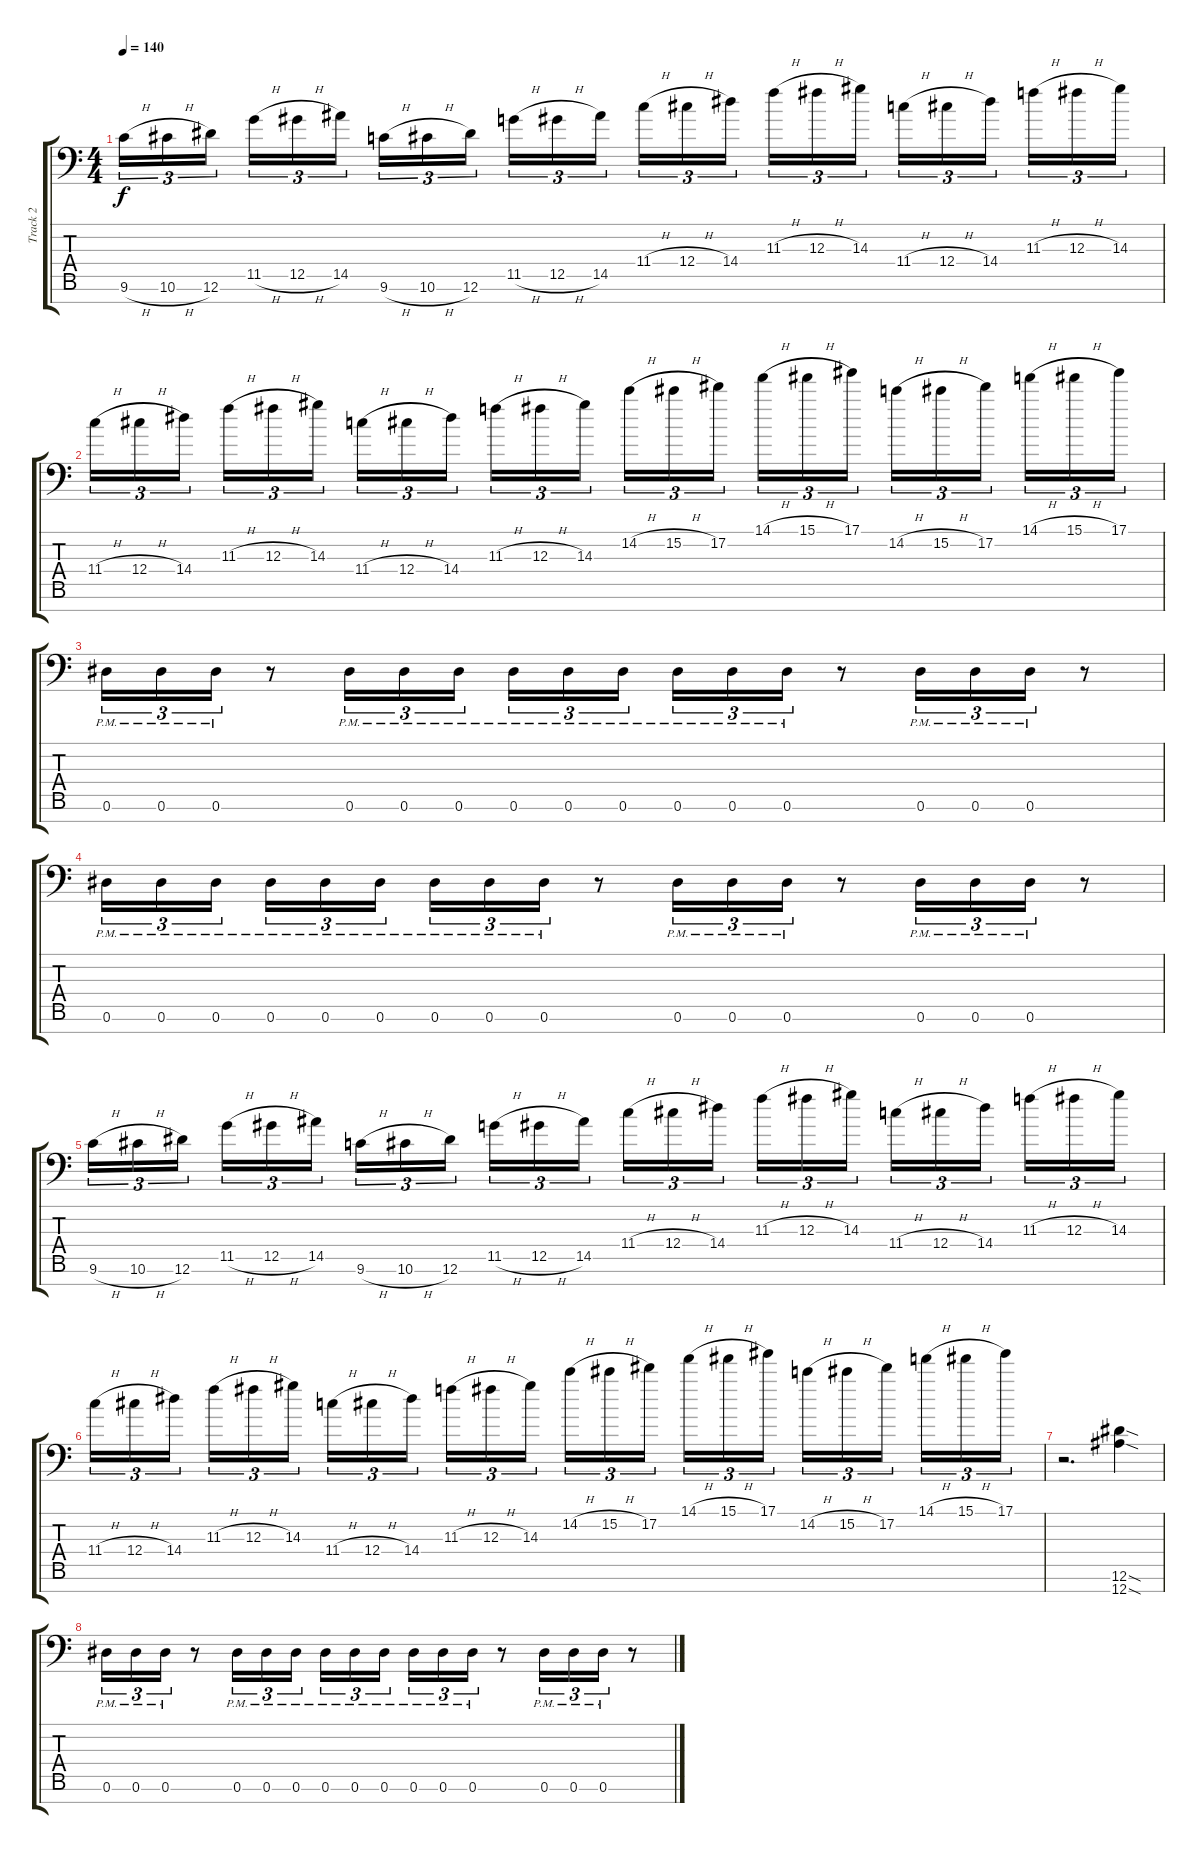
\track ("Track 2" "Track 2") {instrument overdrivenguitar}
\staff {score tabs}
\tuning (Eb4 Bb3 Gb3 Db3 Ab2 Eb2 Bb1) {hide}
\ts (4 4)
\tempo 140
\clef f4
\ks c
9.6{h}.16{tu (3 2) dy f} 10.6{h}.16{tu (3 2)} 12.6.16{tu (3 2) beam splitsecondary} 11.5{h}.16{tu (3 2)} 12.5{h}.16{tu (3 2)} 14.5.16{tu (3 2)} 9.6{h}.16{tu (3 2)} 10.6{h}.16{tu (3 2)} 12.6.16{tu (3 2) beam splitsecondary} 11.5{h}.16{tu (3 2)} 12.5{h}.16{tu (3 2)} 14.5.16{tu (3 2)} 11.4{h}.16{tu (3 2)} 12.4{h}.16{tu (3 2)} 14.4.16{tu (3 2) beam splitsecondary} 11.3{h}.16{tu (3 2)} 12.3{h}.16{tu (3 2)} 14.3.16{tu (3 2)} 11.4{h}.16{tu (3 2)} 12.4{h}.16{tu (3 2)} 14.4.16{tu (3 2) beam splitsecondary} 11.3{h}.16{tu (3 2)} 12.3{h}.16{tu (3 2)} 14.3.16{tu (3 2)} |
11.4{h}.16{tu (3 2)} 12.4{h}.16{tu (3 2)} 14.4.16{tu (3 2) beam splitsecondary} 11.3{h}.16{tu (3 2)} 12.3{h}.16{tu (3 2)} 14.3.16{tu (3 2)} 11.4{h}.16{tu (3 2)} 12.4{h}.16{tu (3 2)} 14.4.16{tu (3 2) beam splitsecondary} 11.3{h}.16{tu (3 2)} 12.3{h}.16{tu (3 2)} 14.3.16{tu (3 2)} 14.2{h}.16{tu (3 2)} 15.2{h}.16{tu (3 2)} 17.2.16{tu (3 2) beam splitsecondary} 14.1{h}.16{tu (3 2)} 15.1{h}.16{tu (3 2)} 17.1.16{tu (3 2)} 14.2{h}.16{tu (3 2)} 15.2{h}.16{tu (3 2)} 17.2.16{tu (3 2) beam splitsecondary} 14.1{h}.16{tu (3 2)} 15.1{h}.16{tu (3 2)} 17.1.16{tu (3 2)} |
0.6{pm}.16{tu (3 2)} 0.6{pm}.16{tu (3 2)} 0.6{pm}.16{tu (3 2)} r.8 0.6{pm}.16{tu (3 2)} 0.6{pm}.16{tu (3 2)} 0.6{pm}.16{tu (3 2) beam splitsecondary} 0.6{pm}.16{tu (3 2)} 0.6{pm}.16{tu (3 2)} 0.6{pm}.16{tu (3 2)} 0.6{pm}.16{tu (3 2)} 0.6{pm}.16{tu (3 2)} 0.6{pm}.16{tu (3 2)} r.8 0.6{pm}.16{tu (3 2)} 0.6{pm}.16{tu (3 2)} 0.6{pm}.16{tu (3 2)} r.8 |
0.6{pm}.16{tu (3 2)} 0.6{pm}.16{tu (3 2)} 0.6{pm}.16{tu (3 2) beam splitsecondary} 0.6{pm}.16{tu (3 2)} 0.6{pm}.16{tu (3 2)} 0.6{pm}.16{tu (3 2)} 0.6{pm}.16{tu (3 2)} 0.6{pm}.16{tu (3 2)} 0.6{pm}.16{tu (3 2)} r.8 0.6{pm}.16{tu (3 2)} 0.6{pm}.16{tu (3 2)} 0.6{pm}.16{tu (3 2)} r.8 0.6{pm}.16{tu (3 2)} 0.6{pm}.16{tu (3 2)} 0.6{pm}.16{tu (3 2)} r.8 |
9.6{h}.16{tu (3 2)} 10.6{h}.16{tu (3 2)} 12.6.16{tu (3 2) beam splitsecondary} 11.5{h}.16{tu (3 2)} 12.5{h}.16{tu (3 2)} 14.5.16{tu (3 2)} 9.6{h}.16{tu (3 2)} 10.6{h}.16{tu (3 2)} 12.6.16{tu (3 2) beam splitsecondary} 11.5{h}.16{tu (3 2)} 12.5{h}.16{tu (3 2)} 14.5.16{tu (3 2)} 11.4{h}.16{tu (3 2)} 12.4{h}.16{tu (3 2)} 14.4.16{tu (3 2) beam splitsecondary} 11.3{h}.16{tu (3 2)} 12.3{h}.16{tu (3 2)} 14.3.16{tu (3 2)} 11.4{h}.16{tu (3 2)} 12.4{h}.16{tu (3 2)} 14.4.16{tu (3 2) beam splitsecondary} 11.3{h}.16{tu (3 2)} 12.3{h}.16{tu (3 2)} 14.3.16{tu (3 2)} |
11.4{h}.16{tu (3 2)} 12.4{h}.16{tu (3 2)} 14.4.16{tu (3 2) beam splitsecondary} 11.3{h}.16{tu (3 2)} 12.3{h}.16{tu (3 2)} 14.3.16{tu (3 2)} 11.4{h}.16{tu (3 2)} 12.4{h}.16{tu (3 2)} 14.4.16{tu (3 2) beam splitsecondary} 11.3{h}.16{tu (3 2)} 12.3{h}.16{tu (3 2)} 14.3.16{tu (3 2)} 14.2{h}.16{tu (3 2)} 15.2{h}.16{tu (3 2)} 17.2.16{tu (3 2) beam splitsecondary} 14.1{h}.16{tu (3 2)} 15.1{h}.16{tu (3 2)} 17.1.16{tu (3 2)} 14.2{h}.16{tu (3 2)} 15.2{h}.16{tu (3 2)} 17.2.16{tu (3 2) beam splitsecondary} 14.1{h}.16{tu (3 2)} 15.1{h}.16{tu (3 2)} 17.1.16{tu (3 2)} |
r.2{d} (12.6{sod} 12.7{sod}).4 |
0.6{pm}.16{tu (3 2)} 0.6{pm}.16{tu (3 2)} 0.6{pm}.16{tu (3 2)} r.8 0.6{pm}.16{tu (3 2)} 0.6{pm}.16{tu (3 2)} 0.6{pm}.16{tu (3 2) beam splitsecondary} 0.6{pm}.16{tu (3 2)} 0.6{pm}.16{tu (3 2)} 0.6{pm}.16{tu (3 2)} 0.6{pm}.16{tu (3 2)} 0.6{pm}.16{tu (3 2)} 0.6{pm}.16{tu (3 2)} r.8 0.6{pm}.16{tu (3 2)} 0.6{pm}.16{tu (3 2)} 0.6{pm}.16{tu (3 2)} r.8
